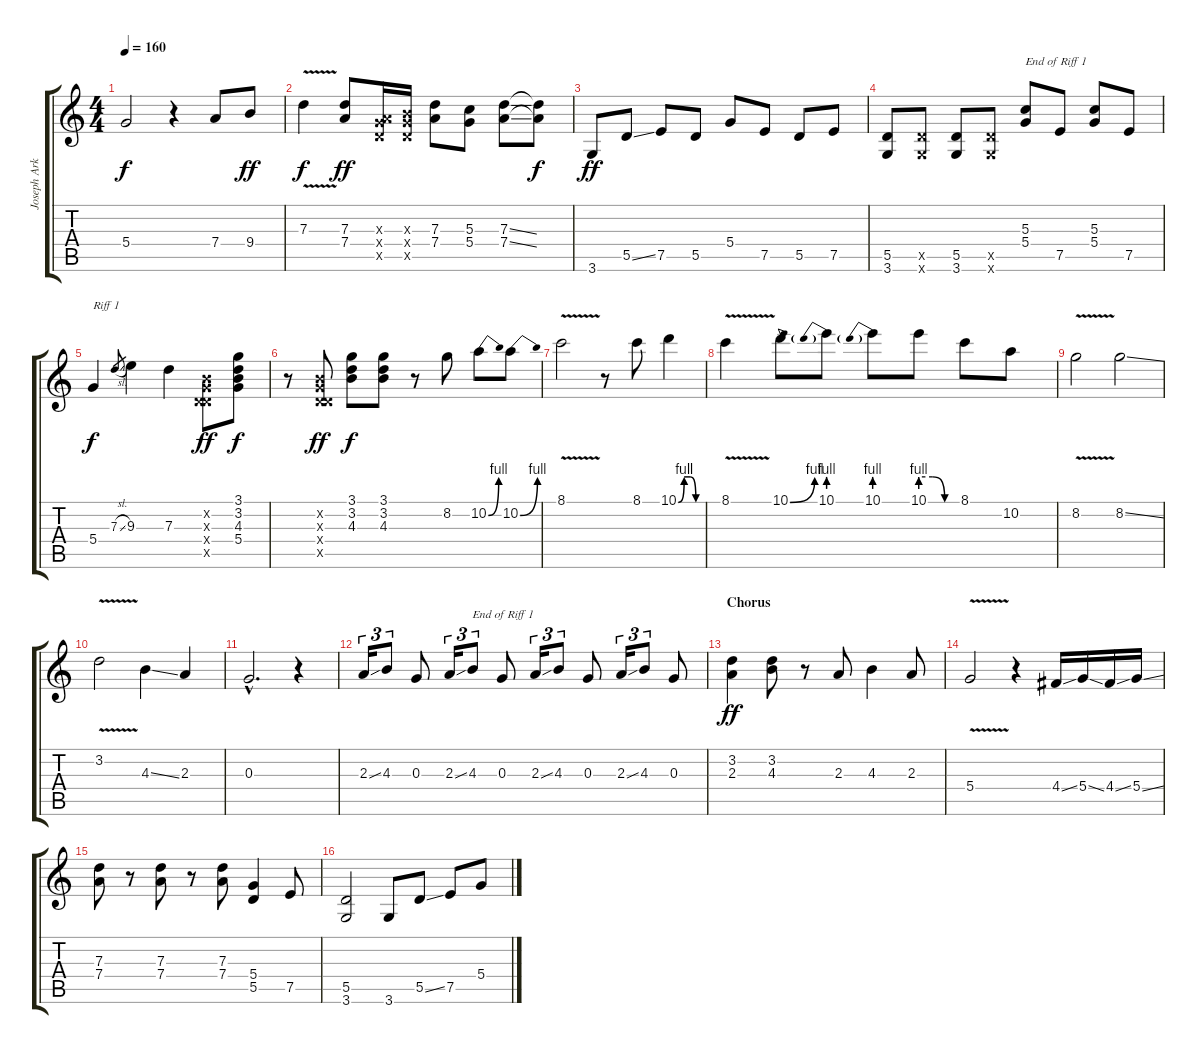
\track ("Joseph Arkansas" "Joseph Ark") {instrument distortionguitar}
\staff {score tabs}
\tuning (E4 B3 G3 D3 A2 E2) {hide}
\ts (4 4)
\tempo 160
\clef g2
\ks c
5.4.2{dy f} r.4 7.4.8 9.4.8{dy ff} |
7.3{v}.4{dy f} (7.3 7.4).8{dy ff} (0.3{x} 7.4{x} 5.5{x}).16 (0.3{x} 9.4{x} 5.5{x}).16 (7.3 7.4).8 (5.3 5.4).8 (7.3{ss} 7.4{ss}).8 (7.3{t} 7.4{t}).8{dy f} |
3.6.8{dy ff} 5.5{ss}.8 7.5.8 5.5.8 5.4.8 7.5.8 5.5.8 7.5.8 |
(5.5 3.6).8 (5.5{x} 3.6{x}).8 (5.5 3.6).8 (5.5{x} 3.6{x}).8 (5.3 5.4).8{txt "End of Riff 1"} 7.5.8 (5.3 5.4).8 7.5.8 |
5.4.4{txt "Riff 1" dy f} 7.3{sl}.8{gr} 9.3.4 7.3.4 (0.2{x} 0.3{x} 0.4{x} 5.5{x}).8{dy ff} (3.1 3.2 4.3 5.4).8{dy f} |
r.8 (0.2{x} 0.3{x} 0.4{x} 5.5{x}).8{dy ff} (3.1 3.2 4.3).8{dy f} (3.1 3.2 4.3).8 r.8 8.2.8 10.2{be (bend 0 0 60 4)}.8 10.2{be (bend 0 0 60 4)}.8 |
8.1{v}.2 r.8 8.1.8 10.1{be (custom 0 0 15 4 30 4 45 0 60 0)}.4 |
8.1{v}.4 10.1{be (bend 0 0 60 4)}.8 10.1{be (prebend 0 4 60 4)}.8 10.1{be (prebend 0 4 60 4)}.8 10.1{be (custom 0 4 20 4 40 0 60 0)}.8 8.1.8 10.2.8 |
8.2{v}.2 8.2{ss}.2 |
3.2{v}.2 4.3{ss}.4 2.3.4 |
0.3{hac}.2{d} r.4 |
2.3{ss}.16{tu (3 2)} 4.3.8{tu (3 2)} 0.3.8 2.3{ss}.16{tu (3 2)} 4.3.8{tu (3 2) txt "End of Riff 1"} 0.3.8 2.3{ss}.16{tu (3 2)} 4.3.8{tu (3 2)} 0.3.8 2.3{ss}.16{tu (3 2)} 4.3.8{tu (3 2)} 0.3.8 |
\section ("" "Chorus")
(3.2 2.3).4{dy ff} (3.2 4.3).8 r.8 2.3.8 4.3.4 2.3.8 |
5.4{v}.2 r.4 4.4{ss}.16 5.4{ss}.16 4.4{ss}.16 5.4{ss}.16 |
(7.3 7.4).8 r.8 (7.3 7.4).8 r.8 (7.3 7.4).8 (5.4 5.5).4 7.5.8 |
(5.5 3.6).2 3.6.8 5.5{ss}.8 7.5.8 5.4.8
